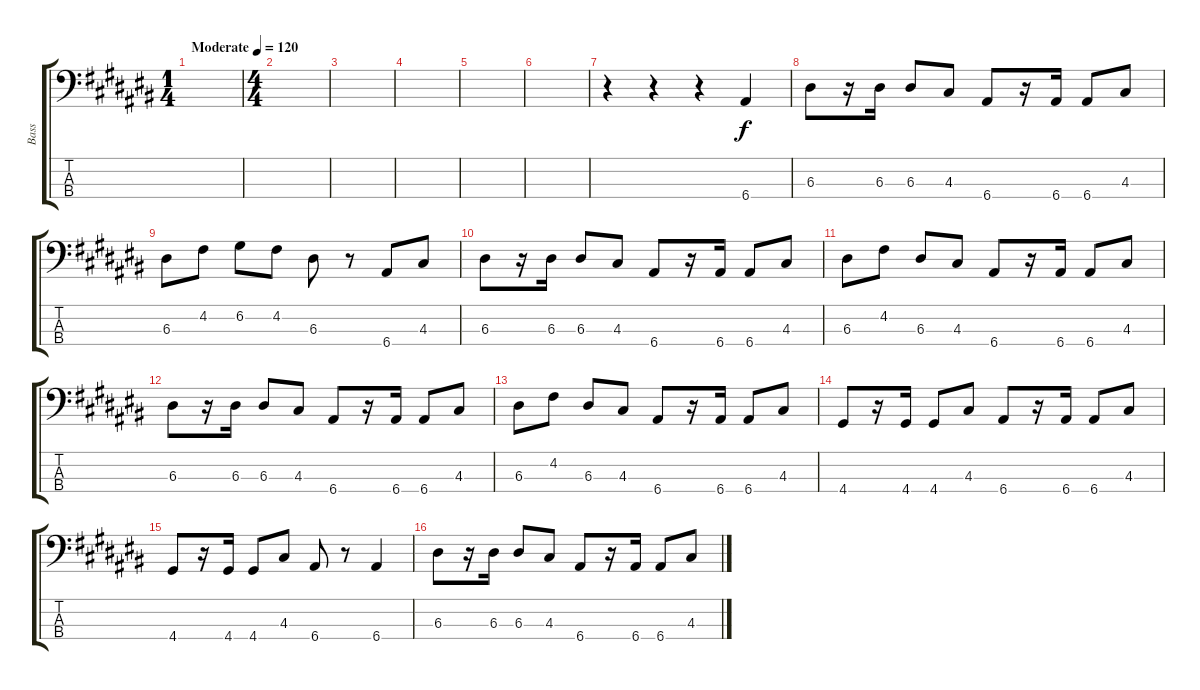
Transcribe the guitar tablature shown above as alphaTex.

\track ("Bass" "Bass") {instrument electricbassfinger}
\staff {score tabs}
\tuning (G2 D2 A1 E1) {hide}
\ts (1 4)
\tempo (120 "Moderate")
\clef f4
\ks c#
|
\ts (4 4)
|
|
|
|
|
r.4 r.4 r.4 6.4.4 |
6.3.8 r.16 6.3.16 6.3.8 4.3.8 6.4.8 r.16 6.4.16 6.4.8 4.3.8 |
6.3.8 4.2.8 6.2.8 4.2.8 6.3.8 r.8 6.4.8 4.3.8 |
6.3.8 r.16 6.3.16 6.3.8 4.3.8 6.4.8 r.16 6.4.16 6.4.8 4.3.8 |
6.3.8 4.2.8 6.3.8 4.3.8 6.4.8 r.16 6.4.16 6.4.8 4.3.8 |
6.3.8 r.16 6.3.16 6.3.8 4.3.8 6.4.8 r.16 6.4.16 6.4.8 4.3.8 |
6.3.8 4.2.8 6.3.8 4.3.8 6.4.8 r.16 6.4.16 6.4.8 4.3.8 |
4.4.8 r.16 4.4.16 4.4.8 4.3.8 6.4.8 r.16 6.4.16 6.4.8 4.3.8 |
4.4.8 r.16 4.4.16 4.4.8 4.3.8 6.4.8 r.8 6.4.4 |
6.3.8 r.16 6.3.16 6.3.8 4.3.8 6.4.8 r.16 6.4.16 6.4.8 4.3.8
